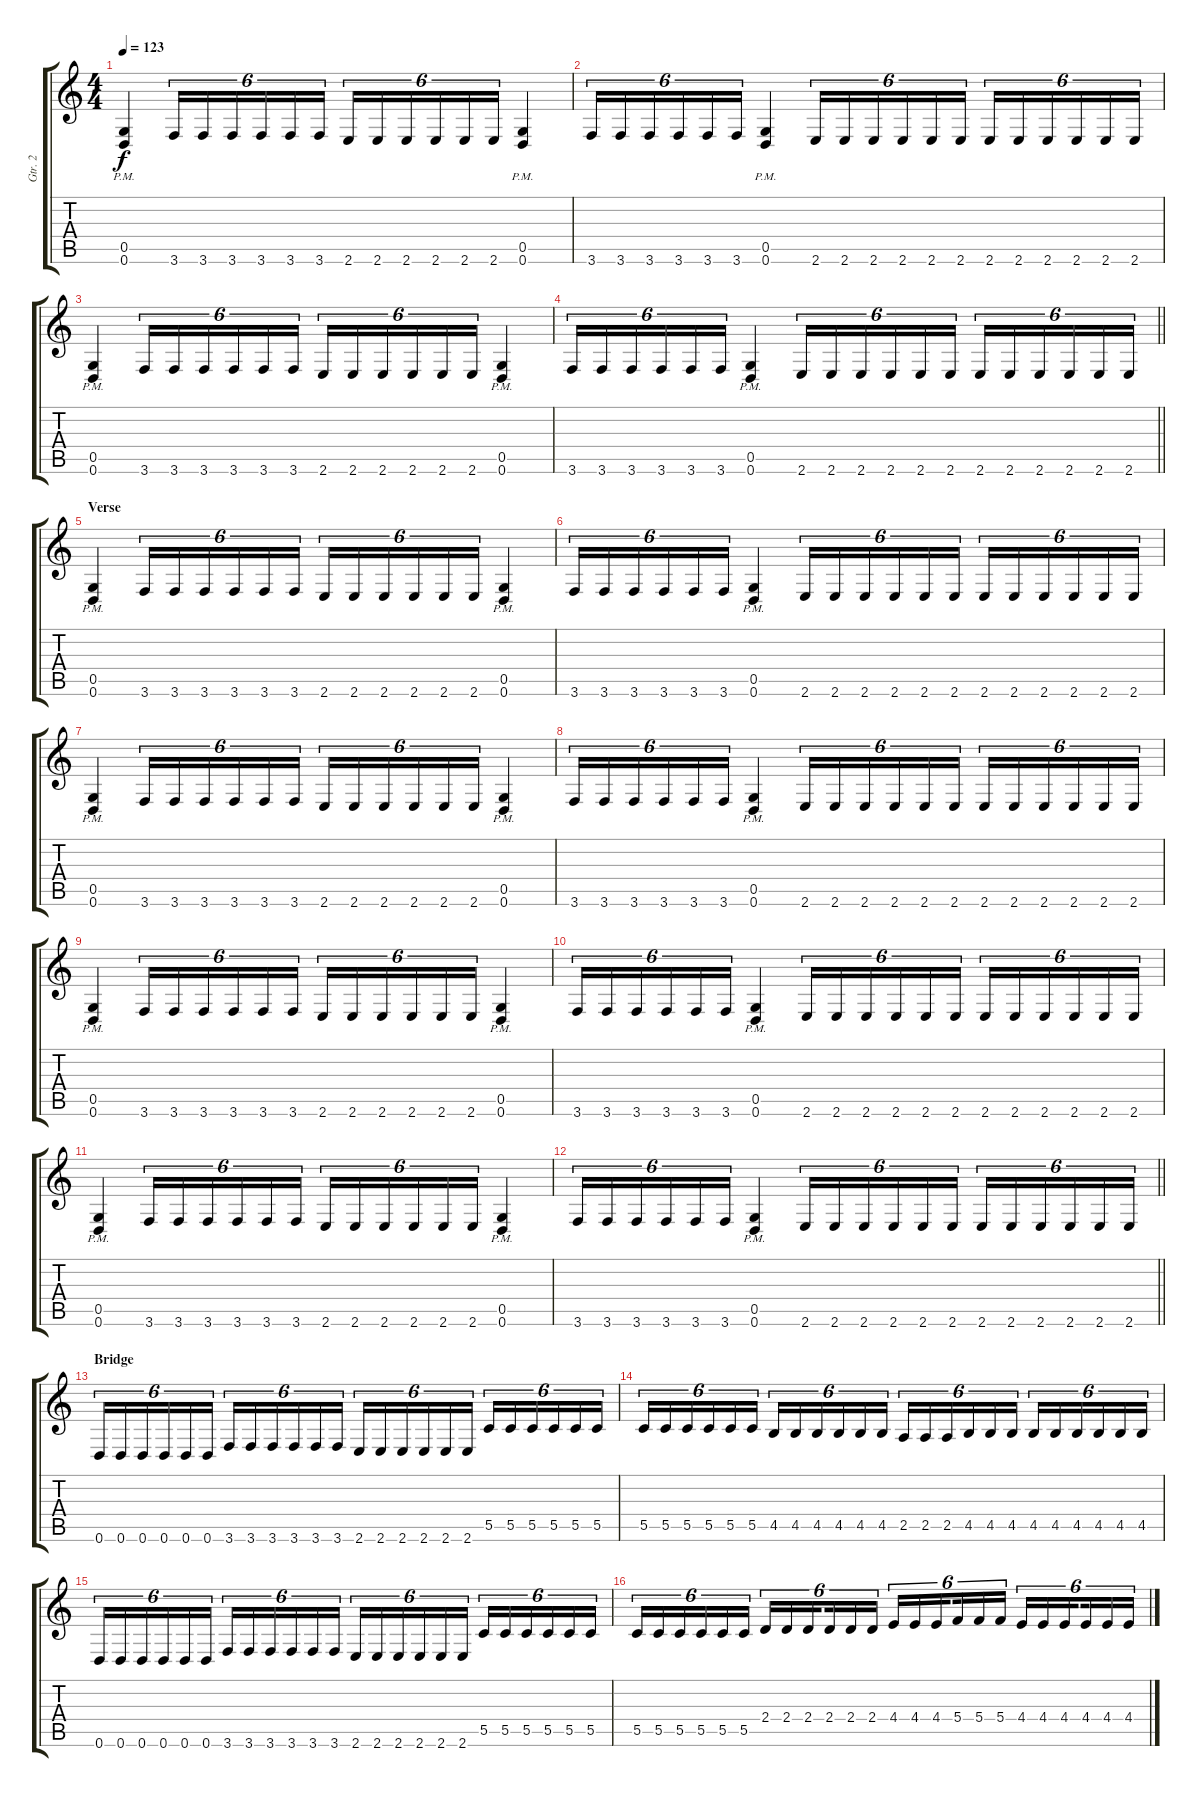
\track ("Gtr. 2" "Gtr. 2") {instrument distortionguitar}
\staff {score tabs}
\tuning (D4 A3 F3 C3 G2 D2) {hide}
\ts (4 4)
\section ("" "")
\tempo 123
\clef g2
\ks c
(0.5{pm} 0.6{pm}).4{dy f} 3.6.16{tu (6 4)} 3.6.16{tu (6 4)} 3.6.16{tu (6 4)} 3.6.16{tu (6 4)} 3.6.16{tu (6 4)} 3.6.16{tu (6 4)} 2.6.16{tu (6 4)} 2.6.16{tu (6 4)} 2.6.16{tu (6 4)} 2.6.16{tu (6 4)} 2.6.16{tu (6 4)} 2.6.16{tu (6 4)} (0.5{pm} 0.6{pm}).4 |
3.6.16{tu (6 4)} 3.6.16{tu (6 4)} 3.6.16{tu (6 4)} 3.6.16{tu (6 4)} 3.6.16{tu (6 4)} 3.6.16{tu (6 4)} (0.5{pm} 0.6{pm}).4 2.6.16{tu (6 4)} 2.6.16{tu (6 4)} 2.6.16{tu (6 4)} 2.6.16{tu (6 4)} 2.6.16{tu (6 4)} 2.6.16{tu (6 4)} 2.6.16{tu (6 4)} 2.6.16{tu (6 4)} 2.6.16{tu (6 4)} 2.6.16{tu (6 4)} 2.6.16{tu (6 4)} 2.6.16{tu (6 4)} |
(0.5{pm} 0.6{pm}).4 3.6.16{tu (6 4)} 3.6.16{tu (6 4)} 3.6.16{tu (6 4)} 3.6.16{tu (6 4)} 3.6.16{tu (6 4)} 3.6.16{tu (6 4)} 2.6.16{tu (6 4)} 2.6.16{tu (6 4)} 2.6.16{tu (6 4)} 2.6.16{tu (6 4)} 2.6.16{tu (6 4)} 2.6.16{tu (6 4)} (0.5{pm} 0.6{pm}).4 |
\barLineRight lightlight
3.6.16{tu (6 4)} 3.6.16{tu (6 4)} 3.6.16{tu (6 4)} 3.6.16{tu (6 4)} 3.6.16{tu (6 4)} 3.6.16{tu (6 4)} (0.5{pm} 0.6{pm}).4 2.6.16{tu (6 4)} 2.6.16{tu (6 4)} 2.6.16{tu (6 4)} 2.6.16{tu (6 4)} 2.6.16{tu (6 4)} 2.6.16{tu (6 4)} 2.6.16{tu (6 4)} 2.6.16{tu (6 4)} 2.6.16{tu (6 4)} 2.6.16{tu (6 4)} 2.6.16{tu (6 4)} 2.6.16{tu (6 4)} |
\section ("" "Verse")
(0.5{pm} 0.6{pm}).4 3.6.16{tu (6 4)} 3.6.16{tu (6 4)} 3.6.16{tu (6 4)} 3.6.16{tu (6 4)} 3.6.16{tu (6 4)} 3.6.16{tu (6 4)} 2.6.16{tu (6 4)} 2.6.16{tu (6 4)} 2.6.16{tu (6 4)} 2.6.16{tu (6 4)} 2.6.16{tu (6 4)} 2.6.16{tu (6 4)} (0.5{pm} 0.6{pm}).4 |
3.6.16{tu (6 4)} 3.6.16{tu (6 4)} 3.6.16{tu (6 4)} 3.6.16{tu (6 4)} 3.6.16{tu (6 4)} 3.6.16{tu (6 4)} (0.5{pm} 0.6{pm}).4 2.6.16{tu (6 4)} 2.6.16{tu (6 4)} 2.6.16{tu (6 4)} 2.6.16{tu (6 4)} 2.6.16{tu (6 4)} 2.6.16{tu (6 4)} 2.6.16{tu (6 4)} 2.6.16{tu (6 4)} 2.6.16{tu (6 4)} 2.6.16{tu (6 4)} 2.6.16{tu (6 4)} 2.6.16{tu (6 4)} |
(0.5{pm} 0.6{pm}).4 3.6.16{tu (6 4)} 3.6.16{tu (6 4)} 3.6.16{tu (6 4)} 3.6.16{tu (6 4)} 3.6.16{tu (6 4)} 3.6.16{tu (6 4)} 2.6.16{tu (6 4)} 2.6.16{tu (6 4)} 2.6.16{tu (6 4)} 2.6.16{tu (6 4)} 2.6.16{tu (6 4)} 2.6.16{tu (6 4)} (0.5{pm} 0.6{pm}).4 |
3.6.16{tu (6 4)} 3.6.16{tu (6 4)} 3.6.16{tu (6 4)} 3.6.16{tu (6 4)} 3.6.16{tu (6 4)} 3.6.16{tu (6 4)} (0.5{pm} 0.6{pm}).4 2.6.16{tu (6 4)} 2.6.16{tu (6 4)} 2.6.16{tu (6 4)} 2.6.16{tu (6 4)} 2.6.16{tu (6 4)} 2.6.16{tu (6 4)} 2.6.16{tu (6 4)} 2.6.16{tu (6 4)} 2.6.16{tu (6 4)} 2.6.16{tu (6 4)} 2.6.16{tu (6 4)} 2.6.16{tu (6 4)} |
(0.5{pm} 0.6{pm}).4 3.6.16{tu (6 4)} 3.6.16{tu (6 4)} 3.6.16{tu (6 4)} 3.6.16{tu (6 4)} 3.6.16{tu (6 4)} 3.6.16{tu (6 4)} 2.6.16{tu (6 4)} 2.6.16{tu (6 4)} 2.6.16{tu (6 4)} 2.6.16{tu (6 4)} 2.6.16{tu (6 4)} 2.6.16{tu (6 4)} (0.5{pm} 0.6{pm}).4 |
3.6.16{tu (6 4)} 3.6.16{tu (6 4)} 3.6.16{tu (6 4)} 3.6.16{tu (6 4)} 3.6.16{tu (6 4)} 3.6.16{tu (6 4)} (0.5{pm} 0.6{pm}).4 2.6.16{tu (6 4)} 2.6.16{tu (6 4)} 2.6.16{tu (6 4)} 2.6.16{tu (6 4)} 2.6.16{tu (6 4)} 2.6.16{tu (6 4)} 2.6.16{tu (6 4)} 2.6.16{tu (6 4)} 2.6.16{tu (6 4)} 2.6.16{tu (6 4)} 2.6.16{tu (6 4)} 2.6.16{tu (6 4)} |
(0.5{pm} 0.6{pm}).4 3.6.16{tu (6 4)} 3.6.16{tu (6 4)} 3.6.16{tu (6 4)} 3.6.16{tu (6 4)} 3.6.16{tu (6 4)} 3.6.16{tu (6 4)} 2.6.16{tu (6 4)} 2.6.16{tu (6 4)} 2.6.16{tu (6 4)} 2.6.16{tu (6 4)} 2.6.16{tu (6 4)} 2.6.16{tu (6 4)} (0.5{pm} 0.6{pm}).4 |
\barLineRight lightlight
3.6.16{tu (6 4)} 3.6.16{tu (6 4)} 3.6.16{tu (6 4)} 3.6.16{tu (6 4)} 3.6.16{tu (6 4)} 3.6.16{tu (6 4)} (0.5{pm} 0.6{pm}).4 2.6.16{tu (6 4)} 2.6.16{tu (6 4)} 2.6.16{tu (6 4)} 2.6.16{tu (6 4)} 2.6.16{tu (6 4)} 2.6.16{tu (6 4)} 2.6.16{tu (6 4)} 2.6.16{tu (6 4)} 2.6.16{tu (6 4)} 2.6.16{tu (6 4)} 2.6.16{tu (6 4)} 2.6.16{tu (6 4)} |
\section ("" "Bridge")
0.6.16{tu (6 4)} 0.6.16{tu (6 4)} 0.6.16{tu (6 4)} 0.6.16{tu (6 4)} 0.6.16{tu (6 4)} 0.6.16{tu (6 4)} 3.6.16{tu (6 4)} 3.6.16{tu (6 4)} 3.6.16{tu (6 4)} 3.6.16{tu (6 4)} 3.6.16{tu (6 4)} 3.6.16{tu (6 4)} 2.6.16{tu (6 4)} 2.6.16{tu (6 4)} 2.6.16{tu (6 4)} 2.6.16{tu (6 4)} 2.6.16{tu (6 4)} 2.6.16{tu (6 4)} 5.5.16{tu (6 4)} 5.5.16{tu (6 4)} 5.5.16{tu (6 4)} 5.5.16{tu (6 4)} 5.5.16{tu (6 4)} 5.5.16{tu (6 4)} |
5.5.16{tu (6 4)} 5.5.16{tu (6 4)} 5.5.16{tu (6 4)} 5.5.16{tu (6 4)} 5.5.16{tu (6 4)} 5.5.16{tu (6 4)} 4.5.16{tu (6 4)} 4.5.16{tu (6 4)} 4.5.16{tu (6 4)} 4.5.16{tu (6 4)} 4.5.16{tu (6 4)} 4.5.16{tu (6 4)} 2.5.16{tu (6 4)} 2.5.16{tu (6 4)} 2.5.16{tu (6 4)} 4.5.16{tu (6 4)} 4.5.16{tu (6 4)} 4.5.16{tu (6 4)} 4.5.16{tu (6 4)} 4.5.16{tu (6 4)} 4.5.16{tu (6 4)} 4.5.16{tu (6 4)} 4.5.16{tu (6 4)} 4.5.16{tu (6 4)} |
0.6.16{tu (6 4)} 0.6.16{tu (6 4)} 0.6.16{tu (6 4)} 0.6.16{tu (6 4)} 0.6.16{tu (6 4)} 0.6.16{tu (6 4)} 3.6.16{tu (6 4)} 3.6.16{tu (6 4)} 3.6.16{tu (6 4)} 3.6.16{tu (6 4)} 3.6.16{tu (6 4)} 3.6.16{tu (6 4)} 2.6.16{tu (6 4)} 2.6.16{tu (6 4)} 2.6.16{tu (6 4)} 2.6.16{tu (6 4)} 2.6.16{tu (6 4)} 2.6.16{tu (6 4)} 5.5.16{tu (6 4)} 5.5.16{tu (6 4)} 5.5.16{tu (6 4)} 5.5.16{tu (6 4)} 5.5.16{tu (6 4)} 5.5.16{tu (6 4)} |
5.5.16{tu (6 4)} 5.5.16{tu (6 4)} 5.5.16{tu (6 4)} 5.5.16{tu (6 4)} 5.5.16{tu (6 4)} 5.5.16{tu (6 4)} 2.4.16{tu (6 4)} 2.4.16{tu (6 4)} 2.4.16{tu (6 4) beam splitsecondary} 2.4.16{tu (6 4)} 2.4.16{tu (6 4)} 2.4.16{tu (6 4)} 4.4.16{tu (6 4)} 4.4.16{tu (6 4)} 4.4.16{tu (6 4) beam splitsecondary} 5.4.16{tu (6 4)} 5.4.16{tu (6 4)} 5.4.16{tu (6 4)} 4.4.16{tu (6 4)} 4.4.16{tu (6 4)} 4.4.16{tu (6 4) beam splitsecondary} 4.4.16{tu (6 4)} 4.4.16{tu (6 4)} 4.4.16{tu (6 4)}
